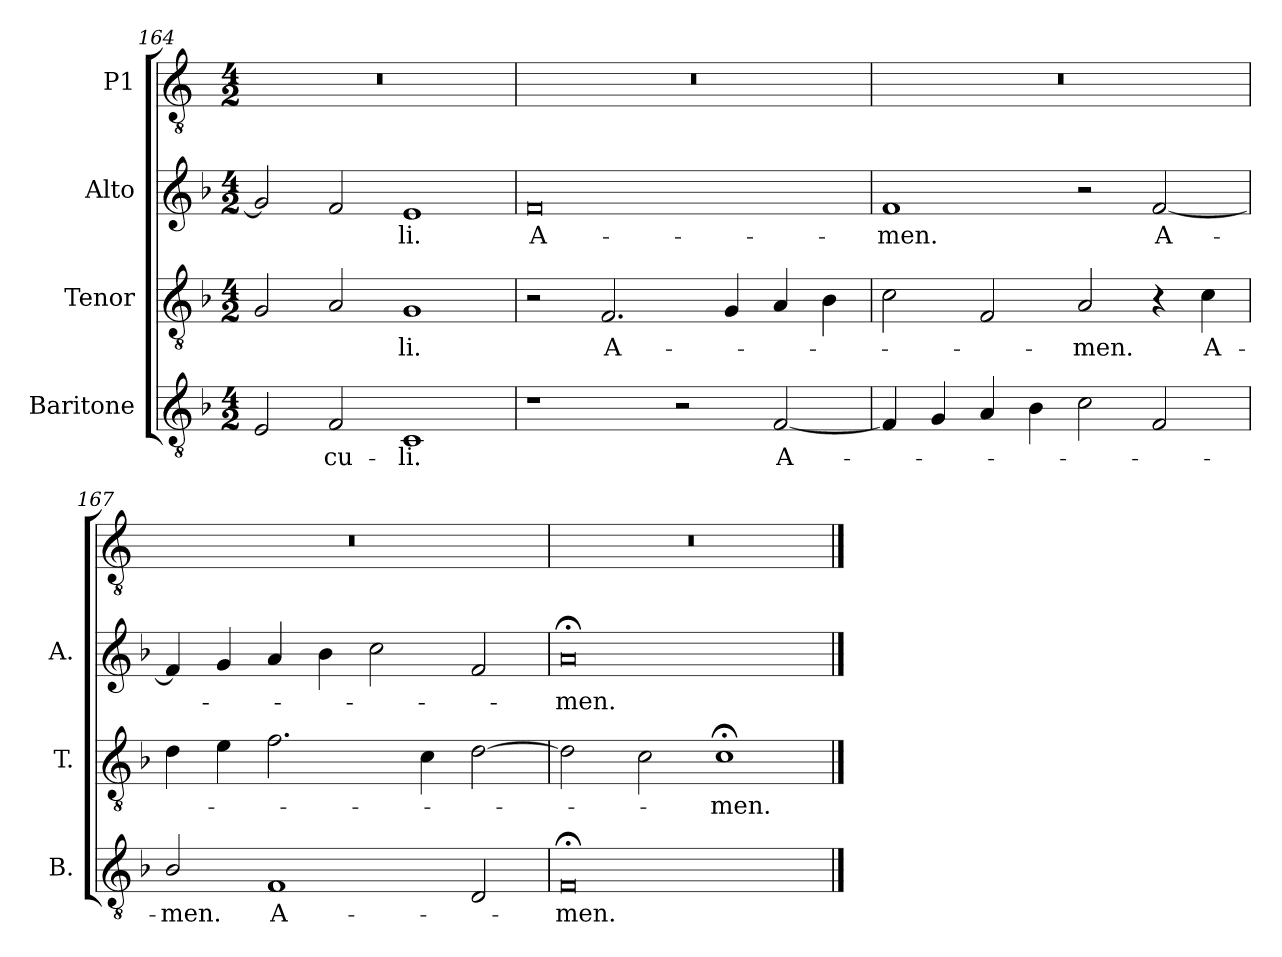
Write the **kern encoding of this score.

**kern	**text	**kern	**text	**kern	**text	**kern
*part4	*part4	*part3	*part3	*part2	*part2	*part1
*staff4	*staff4	*staff3	*staff3	*staff2	*staff2	*staff1
*I"Baritone	*	*I"Tenor	*	*I"Alto	*	*I"P1
*I'B.	*	*I'T.	*	*I'A.	*	*
*clefGv2	*	*clefGv2	*	*clefG2	*	*clefGv2
*ITrd7c12	*	*ITrd7c12	*	*	*	*ITrd7c12
*k[b-]	*	*k[b-]	*	*k[b-]	*	*k[]
*F:	*	*F:	*	*F:	*	*C:
*M4/2	*	*M4/2	*	*M4/2	*	*M4/2
=164	=164	=164	=164	=164	=164	=164
!	!	!	!	!	!	!LO:N:vis=1
2EEi/	.	2GGi/	.	2gi/]	.	0r
!	!LO:LY:b:color=#000000	!	!	!	!	!
2FFi/	-cu-	2AAi/	.	2fi/	.	.
!	!LO:LY:b:color=#000000	!	!	!	!	!
!	!	!	!LO:LY:b:color=#000000	!	!	!
!	!	!	!	!	!LO:LY:b:color=#000000	!
1CCi	-li.	1GGi	-li.	1ei	-li.	.
=165	=165	=165	=165	=165	=165	=165
!	!	!	!	!	!LO:LY:b:color=#000000	!LO:N:vis=1
1r	.	2r	.	0fi	A-	0r
!	!	!	!LO:LY:b:color=#000000	!	!	!
.	.	2.FFi/	A-	.	.	.
2r	.	.	.	.	.	.
.	.	4GGi/	.	.	.	.
!	!LO:LY:b:color=#000000	!	!	!	!	!
[2FFi/	A-	4AAi/	.	.	.	.
.	.	4BB-i\	.	.	.	.
=166	=166	=166	=166	=166	=166	=166
!	!	!	!	!	!LO:LY:b:color=#000000	!LO:N:vis=1
4FFi/]	.	2Ci\	.	1fi	-men.	0r
4GGi/	.	.	.	.	.	.
4AAi/	.	2FFi/	.	.	.	.
4BB-i\	.	.	.	.	.	.
!	!	!	!LO:LY:b:color=#000000	!	!	!
2Ci\	.	2AAi/	-men.	2r	.	.
!	!	!	!	!	!LO:LY:b:color=#000000	!
2FFi/	.	4r	.	[2fi/	A-	.
!	!	!	!LO:LY:b:color=#000000	!	!	!
.	.	4Ci\	A-	.	.	.
=167	=167	=167	=167	=167	=167	=167
!	!LO:LY:b:color=#000000	!	!	!	!	!LO:N:vis=1
2BB-i/	-men.	4Di\	.	4fi/]	.	0r
.	.	4Ei\	.	4gi/	.	.
!	!LO:LY:b:color=#000000	!	!	!	!	!
1FFi	A-	2.Fi\	.	4ai/	.	.
.	.	.	.	4b-i\	.	.
.	.	.	.	2cci\	.	.
.	.	4Ci\	.	.	.	.
2DDi/	.	[2Di\	.	2fi/	.	.
=168	=168	=168	=168	=168	=168	=168
!	!LO:LY:b:color=#000000	!	!	!	!	!
!	!	!	!	!	!LO:LY:b:color=#000000	!LO:N:vis=1
0FF;i	-men.	2Di\]	.	0a;i	-men.	0r
.	.	2Ci\	.	.	.	.
!	!	!	!LO:LY:b:color=#000000	!	!	!
.	.	1C;i	-men.	.	.	.
==	==	==	==	==	==	==
*-	*-	*-	*-	*-	*-	*-
